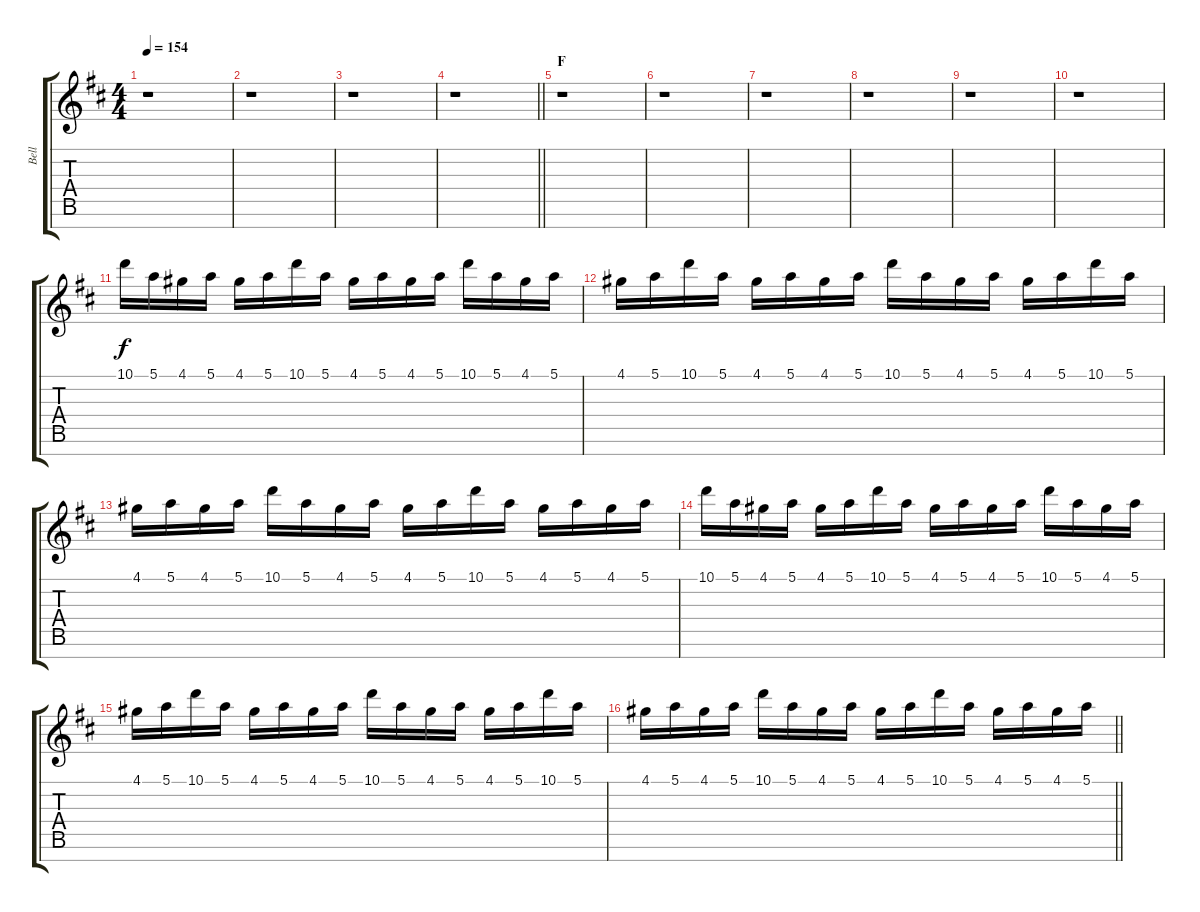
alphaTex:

\track ("Bell" "Bell") {instrument vibraphone}
\staff {score tabs}
\tuning (E5 B4 G4 D4 A3 E3 B2) {hide}
\ts (4 4)
\tempo 154
\clef g2
\ks d
r.1{dy f} |
r.1 |
r.1 |
\barLineRight lightlight
r.1 |
\section ("" "F")
r.1 |
r.1 |
r.1 |
r.1 |
r.1 |
r.1 |
10.1.16 5.1.16 4.1.16 5.1.16 4.1.16 5.1.16 10.1.16 5.1.16 4.1.16 5.1.16 4.1.16 5.1.16 10.1.16 5.1.16 4.1.16 5.1.16 |
4.1.16 5.1.16 10.1.16 5.1.16 4.1.16 5.1.16 4.1.16 5.1.16 10.1.16 5.1.16 4.1.16 5.1.16 4.1.16 5.1.16 10.1.16 5.1.16 |
4.1.16 5.1.16 4.1.16 5.1.16 10.1.16 5.1.16 4.1.16 5.1.16 4.1.16 5.1.16 10.1.16 5.1.16 4.1.16 5.1.16 4.1.16 5.1.16 |
10.1.16 5.1.16 4.1.16 5.1.16 4.1.16 5.1.16 10.1.16 5.1.16 4.1.16 5.1.16 4.1.16 5.1.16 10.1.16 5.1.16 4.1.16 5.1.16 |
4.1.16 5.1.16 10.1.16 5.1.16 4.1.16 5.1.16 4.1.16 5.1.16 10.1.16 5.1.16 4.1.16 5.1.16 4.1.16 5.1.16 10.1.16 5.1.16 |
\barLineRight lightlight
4.1.16 5.1.16 4.1.16 5.1.16 10.1.16 5.1.16 4.1.16 5.1.16 4.1.16 5.1.16 10.1.16 5.1.16 4.1.16 5.1.16 4.1.16 5.1.16
